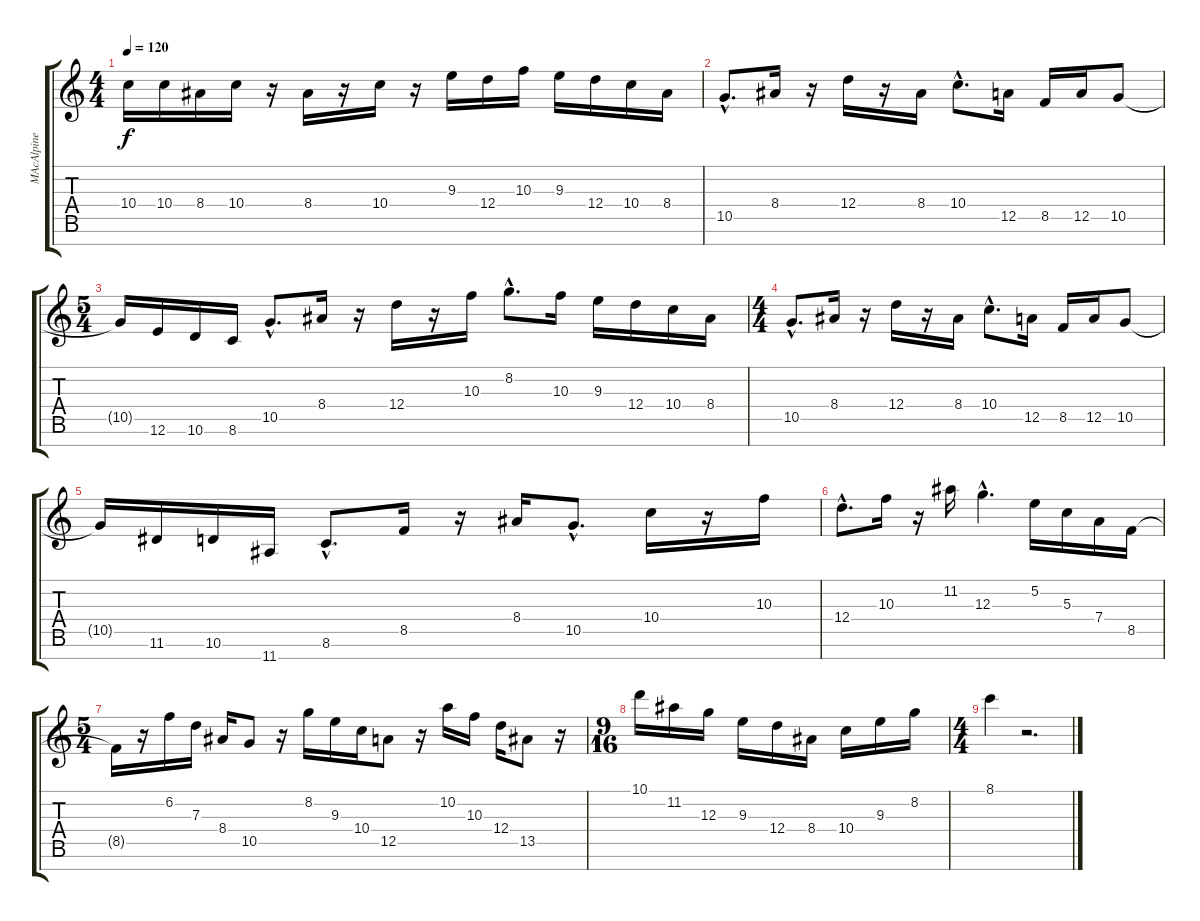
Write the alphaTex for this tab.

\track ("MAcAlpine Guitar" "MAcAlpine ") {instrument overdrivenguitar}
\staff {score tabs}
\tuning (E4 B3 G3 D3 A2 E2 B1) {hide}
\ts (4 4)
\tempo 120
\clef g2
\ks c
10.4.16{dy f instrument overdrivenguitar} 10.4.16 8.4.16 10.4.16 r.16 8.4.16 r.16 10.4.16 r.16 9.3.16 12.4.16 10.3.16 9.3.16 12.4.16 10.4.16 8.4.16 |
10.5{hac}.8{d} 8.4.16 r.16 12.4.16 r.16 8.4.16 10.4{hac}.8{d} 12.5.16 8.5.16 12.5.16 10.5.8 |
\ts (5 4)
10.5{t}.16 12.6.16 10.6.16 8.6.16 10.5{hac}.8{d} 8.4.16 r.16 12.4.16 r.16 10.3.16 8.2{hac}.8{d} 10.3.16 9.3.16 12.4.16 10.4.16 8.4.16 |
\ts (4 4)
10.5{hac}.8{d} 8.4.16 r.16 12.4.16 r.16 8.4.16 10.4{hac}.8{d} 12.5.16 8.5.16 12.5.16 10.5.8 |
10.5{t}.16 11.6.16 10.6.16 11.7.16 8.6{hac}.8{d} 8.5.16 r.16 8.4.16 10.5{hac}.8{d} 10.4.16 r.16 10.3.16 |
12.4{hac}.8{d} 10.3.16 r.16 11.2.16 12.3{hac}.4{d} 5.2.16 5.3.16 7.4.16 8.5.16 |
\ts (5 4)
8.5{t}.16 r.16 6.2.16 7.3.16 8.4.16 10.5.8 r.16 8.2.16 9.3.16 10.4.16 12.5.8 r.16 10.2.16 10.3.16 12.4.16 13.5.8 r.16 |
\ts (9 16)
10.1.16 11.2.16 12.3.16 9.3.16 12.4.16 8.4.16 10.4.16 9.3.16 8.2.16 |
\ts (4 4)
8.1.4 r.2{d}
